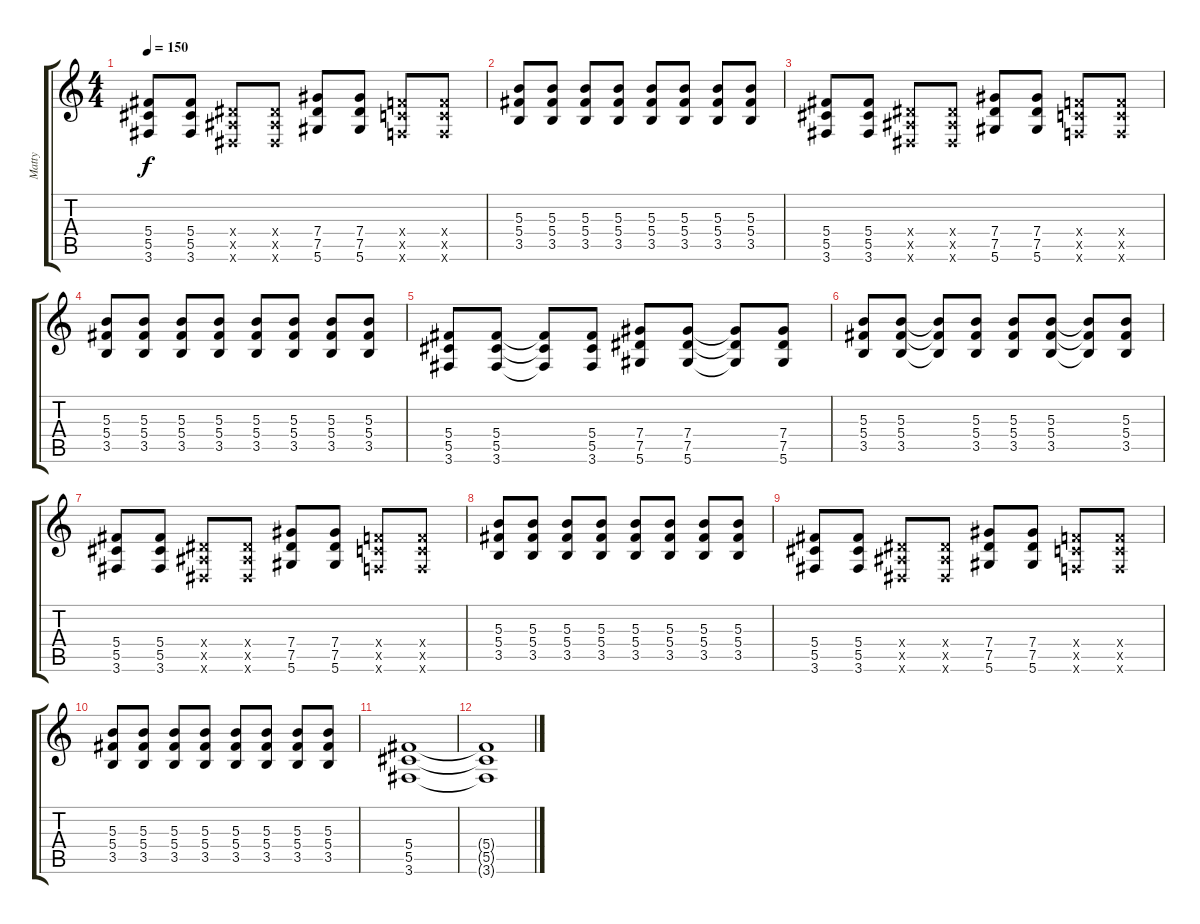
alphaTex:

\track ("Matty" "Matty") {instrument distortionguitar}
\staff {score tabs}
\tuning (Eb4 Bb3 Gb3 Db3 Ab2 Eb2) {hide}
\ts (4 4)
\tempo 150
\clef g2
\ks c
(5.4 5.5 3.6).8{dy f} (5.4 5.5 3.6).8 (2.4{x} 2.5{x} 0.6{x}).8 (2.4{x} 2.5{x} 0.6{x}).8 (7.4 7.5 5.6).8 (7.4 7.5 5.6).8 (4.4{x} 4.5{x} 2.6{x}).8 (4.4{x} 4.5{x} 2.6{x}).8 |
(5.3 5.4 3.5).8 (5.3 5.4 3.5).8 (5.3 5.4 3.5).8 (5.3 5.4 3.5).8 (5.3 5.4 3.5).8 (5.3 5.4 3.5).8 (5.3 5.4 3.5).8 (5.3 5.4 3.5).8 |
(5.4 5.5 3.6).8 (5.4 5.5 3.6).8 (2.4{x} 2.5{x} 0.6{x}).8 (2.4{x} 2.5{x} 0.6{x}).8 (7.4 7.5 5.6).8 (7.4 7.5 5.6).8 (4.4{x} 4.5{x} 2.6{x}).8 (4.4{x} 4.5{x} 2.6{x}).8 |
(5.3 5.4 3.5).8 (5.3 5.4 3.5).8 (5.3 5.4 3.5).8 (5.3 5.4 3.5).8 (5.3 5.4 3.5).8 (5.3 5.4 3.5).8 (5.3 5.4 3.5).8 (5.3 5.4 3.5).8 |
(5.4 5.5 3.6).8 (5.4 5.5 3.6).8 (5.4{t} 5.5{t} 3.6{t}).8 (5.4 5.5 3.6).8 (7.4 7.5 5.6).8 (7.4 7.5 5.6).8 (7.4{t} 7.5{t} 5.6{t}).8 (7.4 7.5 5.6).8 |
(5.3 5.4 3.5).8 (5.3 5.4 3.5).8 (5.3{t} 5.4{t} 3.5{t}).8 (5.3 5.4 3.5).8 (5.3 5.4 3.5).8 (5.3 5.4 3.5).8 (5.3{t} 5.4{t} 3.5{t}).8 (5.3 5.4 3.5).8 |
(5.4 5.5 3.6).8 (5.4 5.5 3.6).8 (2.4{x} 2.5{x} 0.6{x}).8 (2.4{x} 2.5{x} 0.6{x}).8 (7.4 7.5 5.6).8 (7.4 7.5 5.6).8 (4.4{x} 4.5{x} 2.6{x}).8 (4.4{x} 4.5{x} 2.6{x}).8 |
(5.3 5.4 3.5).8 (5.3 5.4 3.5).8 (5.3 5.4 3.5).8 (5.3 5.4 3.5).8 (5.3 5.4 3.5).8 (5.3 5.4 3.5).8 (5.3 5.4 3.5).8 (5.3 5.4 3.5).8 |
(5.4 5.5 3.6).8 (5.4 5.5 3.6).8 (2.4{x} 2.5{x} 0.6{x}).8 (2.4{x} 2.5{x} 0.6{x}).8 (7.4 7.5 5.6).8 (7.4 7.5 5.6).8 (4.4{x} 4.5{x} 2.6{x}).8 (4.4{x} 4.5{x} 2.6{x}).8 |
(5.3 5.4 3.5).8 (5.3 5.4 3.5).8 (5.3 5.4 3.5).8 (5.3 5.4 3.5).8 (5.3 5.4 3.5).8 (5.3 5.4 3.5).8 (5.3 5.4 3.5).8 (5.3 5.4 3.5).8 |
(5.4 5.5 3.6).1{volume 0} |
(5.4{t} 5.5{t} 3.6{t}).1
